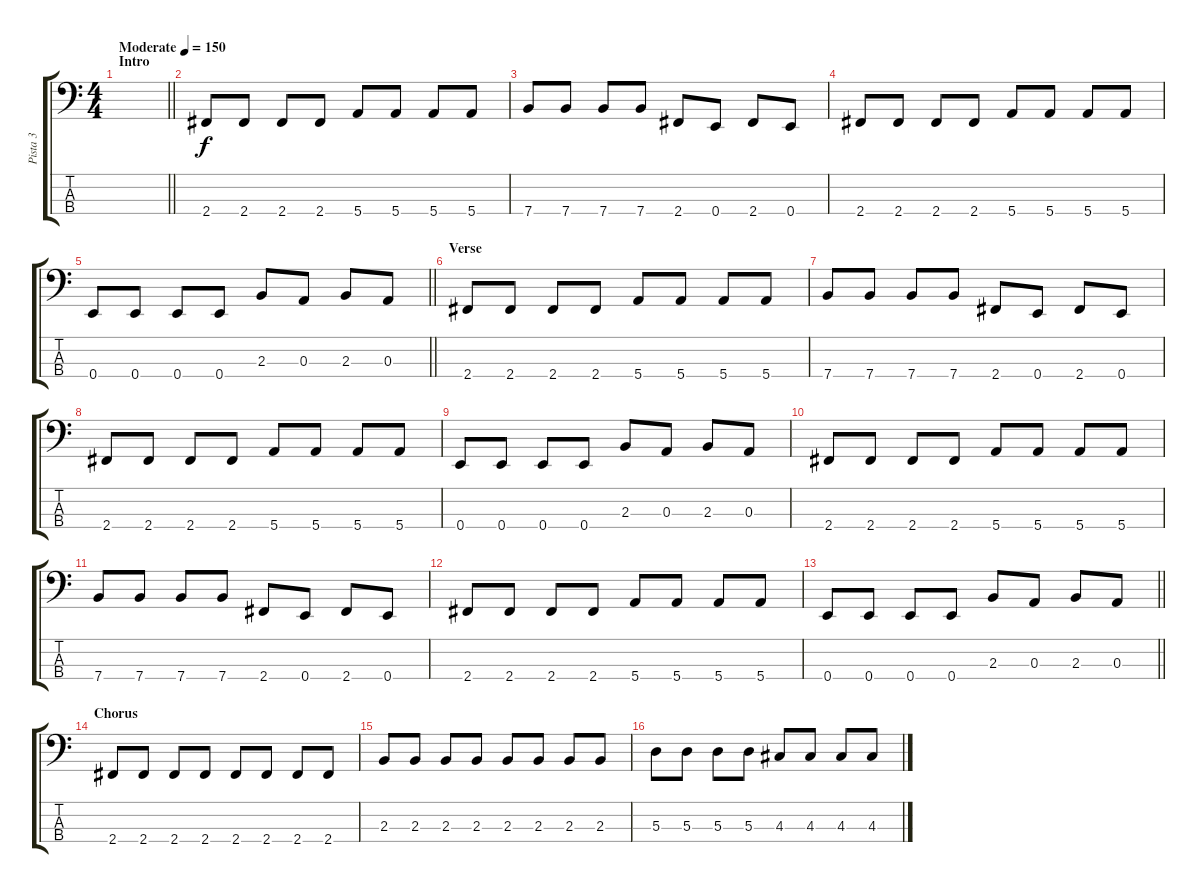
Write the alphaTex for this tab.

\track ("Pista 3" "Pista 3") {instrument electricbassfinger}
\staff {score tabs}
\tuning (G2 D2 A1 E1) {hide}
\ts (4 4)
\section ("" "Intro")
\tempo (150 "Moderate")
\clef f4
\barLineRight lightlight
\ks c
|
2.4.8 2.4.8 2.4.8 2.4.8 5.4.8 5.4.8 5.4.8 5.4.8 |
7.4.8 7.4.8 7.4.8 7.4.8 2.4.8 0.4.8 2.4.8 0.4.8 |
2.4.8 2.4.8 2.4.8 2.4.8 5.4.8 5.4.8 5.4.8 5.4.8 |
\barLineRight lightlight
0.4.8 0.4.8 0.4.8 0.4.8 2.3.8 0.3.8 2.3.8 0.3.8 |
\section ("" "Verse")
2.4.8 2.4.8 2.4.8 2.4.8 5.4.8 5.4.8 5.4.8 5.4.8 |
7.4.8 7.4.8 7.4.8 7.4.8 2.4.8 0.4.8 2.4.8 0.4.8 |
2.4.8 2.4.8 2.4.8 2.4.8 5.4.8 5.4.8 5.4.8 5.4.8 |
0.4.8 0.4.8 0.4.8 0.4.8 2.3.8 0.3.8 2.3.8 0.3.8 |
2.4.8 2.4.8 2.4.8 2.4.8 5.4.8 5.4.8 5.4.8 5.4.8 |
7.4.8 7.4.8 7.4.8 7.4.8 2.4.8 0.4.8 2.4.8 0.4.8 |
2.4.8 2.4.8 2.4.8 2.4.8 5.4.8 5.4.8 5.4.8 5.4.8 |
\barLineRight lightlight
0.4.8 0.4.8 0.4.8 0.4.8 2.3.8 0.3.8 2.3.8 0.3.8 |
\section ("" "Chorus")
2.4.8 2.4.8 2.4.8 2.4.8 2.4.8 2.4.8 2.4.8 2.4.8 |
2.3.8 2.3.8 2.3.8 2.3.8 2.3.8 2.3.8 2.3.8 2.3.8 |
5.3.8 5.3.8 5.3.8 5.3.8 4.3.8 4.3.8 4.3.8 4.3.8
